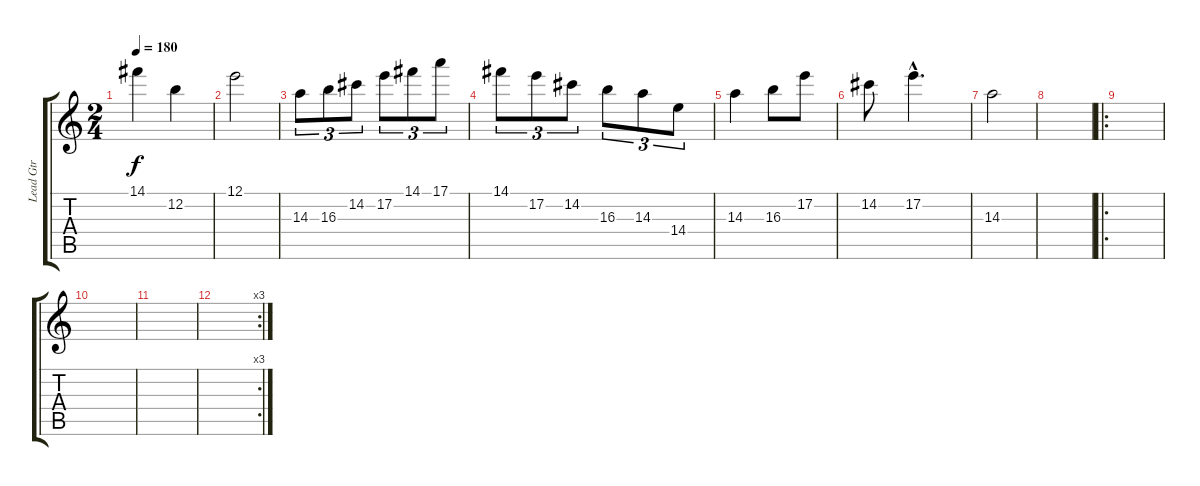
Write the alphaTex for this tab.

\track ("Lead Gtr" "Lead Gtr") {instrument distortionguitar}
\staff {score tabs}
\tuning (E4 B3 G3 D3 A2 E2) {hide}
\ts (2 4)
\tempo 180
\clef g2
\ks c
14.1.4{dy f} 12.2.4 |
12.1.2 |
14.3.8{tu (3 2)} 16.3.8{tu (3 2)} 14.2.8{tu (3 2)} 17.2.8{tu (3 2)} 14.1.8{tu (3 2)} 17.1.8{tu (3 2)} |
14.1.8{tu (3 2)} 17.2.8{tu (3 2)} 14.2.8{tu (3 2)} 16.3.8{tu (3 2)} 14.3.8{tu (3 2)} 14.4.8{tu (3 2)} |
14.3.4 16.3.8 17.2.8 |
14.2.8 17.2{hac}.4{d} |
14.3.2 |
|
\ro
|
|
|
\rc 3
